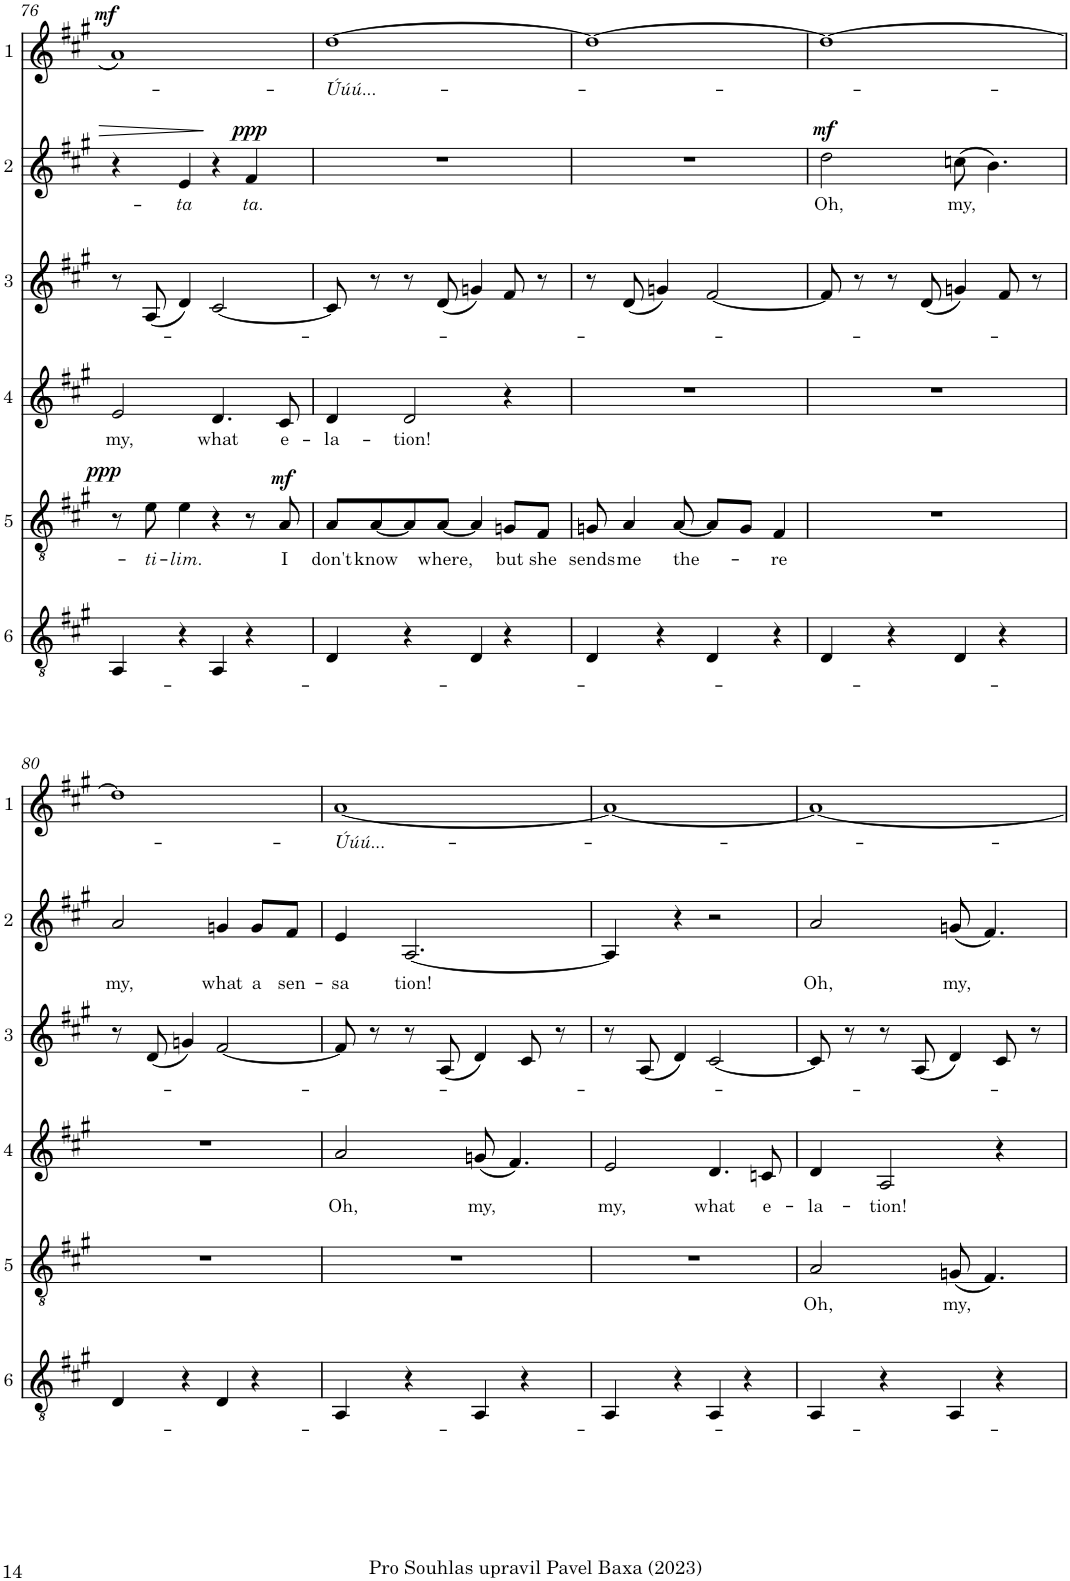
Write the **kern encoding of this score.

**kern	**kern	**text	**dynam	**kern	**text	**kern	**kern	**text	**dynam	**kern	**text	**dynam
*part6	*part5	*part5	*part5	*part4	*part4	*part3	*part2	*part2	*part2	*part1	*part1	*part1
*staff6	*staff5	*staff5	*staff5	*staff4	*staff4	*staff3	*staff2	*staff2	*staff2	*staff1	*staff1	*staff1
*I"Hlas 6	*I"Hlas 5	*	*	*I"Hlas 4	*	*I"Hlas 3	*I"Hlas 2	*	*	*I"Hlas 1	*	*
!!LO:PB:g=z
*clefGv2	*clefGv2	*	*	*clefG2	*	*clefG2	*clefG2	*	*	*clefG2	*	*
*k[f#c#g#]	*k[f#c#g#]	*	*	*k[f#c#g#]	*	*k[f#c#g#]	*k[f#c#g#]	*	*	*k[f#c#g#]	*	*
*M4/4	*M4/4	*	*	*M4/4	*	*M4/4	*M4/4	*	*	*M4/4	*	*
=76	=76	=76	=76	=76	=76	=76	=76	=76	=76	=76	=76	=76
!	!	!	!LO:DY:a	!	!LO:LY:b	!	!	!	!	!	!	!LO:DY:a
4AA/	8r	.	ppp	2e/	my,	8r	4r	.	.	1a	.	mf
!	!	!LO:LY:b	!	!	!	!	!	!	!	!	!	!
.	8e\	ti-	.	.	.	(8A/	.	.	.	.	.	.
!	!	!LO:LY:b	!	!	!	!	!	!LO:LY:b	!	!	!	!
4r	4e\	-lim.	.	.	.	4d/)	4e/	ta	.	.	.	.
!	!	!	!	!	!LO:LY:b	!	!	!	!	!	!	!
4AA/	4r	.	.	4.d/	what	[2c#/	4r	.	.	.	.	.
!	!	!	!	!	!	!	!	!LO:LY:b	!LO:DY:a	!	!	!
4r	8r	.	.	.	.	.	4f#/	ta.	ppp	.	.	.
!	!	!LO:LY:b	!LO:DY:a	!	!LO:LY:b	!	!	!	!	!	!	!
.	8A/	I	mf	8c#/	e-	.	.	.	.	.	.	.
=77	=77	=77	=77	=77	=77	=77	=77	=77	=77	=77	=77	=77
!	!	!LO:LY:b	!	!	!LO:LY:b	!	!	!	!	!	!LO:LY:b	!
4D/	8A/L	don't	.	4d/	-la-	8c#/]	1r	.	.	[1dd	Úúú...-	.
!	!	!LO:LY:b	!	!	!	!	!	!	!	!	!	!
.	[8A/	know	.	.	.	8r	.	.	.	.	.	.
!	!	!	!	!	!LO:LY:b	!	!	!	!	!	!	!
4r	8A/]	.	.	2d/	-tion!	8r	.	.	.	.	.	.
!	!	!LO:LY:b	!	!	!	!	!	!	!	!	!	!
.	[8A/J	where,	.	.	.	(8d/	.	.	.	.	.	.
4D/	4A/]	.	.	.	.	4gn/)	.	.	.	.	.	.
!	!	!LO:LY:b	!	!	!	!	!	!	!	!	!	!
4r	8Gn/L	but	.	4r	.	8f#/	.	.	.	.	.	.
!	!	!LO:LY:b	!	!	!	!	!	!	!	!	!	!
.	8F#/J	she	.	.	.	8r	.	.	.	.	.	.
=78	=78	=78	=78	=78	=78	=78	=78	=78	=78	=78	=78	=78
!	!	!LO:LY:b	!	!	!	!	!	!	!	!	!	!
4D/	8Gn/	sends	.	1r	.	8r	1r	.	.	1dd_	.	.
!	!	!LO:LY:b	!	!	!	!	!	!	!	!	!	!
.	4A/	me	.	.	.	(8d/	.	.	.	.	.	.
4r	.	.	.	.	.	4gn/)	.	.	.	.	.	.
!	!	!LO:LY:b	!	!	!	!	!	!	!	!	!	!
.	[8A/	the-	.	.	.	.	.	.	.	.	.	.
4D/	8A/L]	.	.	.	.	[2f#/	.	.	.	.	.	.
.	8G/J	.	.	.	.	.	.	.	.	.	.	.
!	!	!LO:LY:b	!	!	!	!	!	!	!	!	!	!
4r	4F#/	-re	.	.	.	.	.	.	.	.	.	.
=79	=79	=79	=79	=79	=79	=79	=79	=79	=79	=79	=79	=79
!	!	!	!	!	!	!	!	!LO:LY:b	!LO:DY:a	!	!	!
4D/	1r	.	.	1r	.	8f#/]	2dd\	Oh,	mf	1dd_	.	.
.	.	.	.	.	.	8r	.	.	.	.	.	.
4r	.	.	.	.	.	8r	.	.	.	.	.	.
.	.	.	.	.	.	(8d/	.	.	.	.	.	.
!	!	!	!	!	!	!	!	!LO:LY:b	!	!	!	!
4D/	.	.	.	.	.	4gn/)	(8ccn\	my,	.	.	.	.
.	.	.	.	.	.	.	4.b\)	.	.	.	.	.
4r	.	.	.	.	.	8f#/	.	.	.	.	.	.
.	.	.	.	.	.	8r	.	.	.	.	.	.
!!LO:LB:g=z
=80	=80	=80	=80	=80	=80	=80	=80	=80	=80	=80	=80	=80
!	!	!	!	!	!	!	!	!LO:LY:b	!	!	!	!
4D/	1r	.	.	1r	.	8r	2a/	my,	.	1dd]	.	.
.	.	.	.	.	.	(8d/	.	.	.	.	.	.
4r	.	.	.	.	.	4gn/)	.	.	.	.	.	.
!	!	!	!	!	!	!	!	!LO:LY:b	!	!	!	!
4D/	.	.	.	.	.	[2f#/	4gn/	what	.	.	.	.
!	!	!	!	!	!	!	!	!LO:LY:b	!	!	!	!
4r	.	.	.	.	.	.	8g/L	a	.	.	.	.
!	!	!	!	!	!	!	!	!LO:LY:b	!	!	!	!
.	.	.	.	.	.	.	8f#/J	sen-	.	.	.	.
=81	=81	=81	=81	=81	=81	=81	=81	=81	=81	=81	=81	=81
!	!	!	!	!	!LO:LY:b	!	!	!LO:LY:b	!	!	!LO:LY:b	!
4AA/	1r	.	.	2a/	Oh,	8f#/]	4e/	-sa	.	[1a	-Úúú...-	.
.	.	.	.	.	.	8r	.	.	.	.	.	.
!	!	!	!	!	!	!	!	!LO:LY:b	!	!	!	!
4r	.	.	.	.	.	8r	[2.A/	tion!	.	.	.	.
.	.	.	.	.	.	(8A/	.	.	.	.	.	.
!	!	!	!	!	!LO:LY:b	!	!	!	!	!	!	!
4AA/	.	.	.	(8gn/	my,	4d/)	.	.	.	.	.	.
.	.	.	.	4.f#/)	.	.	.	.	.	.	.	.
4r	.	.	.	.	.	8c#/	.	.	.	.	.	.
.	.	.	.	.	.	8r	.	.	.	.	.	.
=82	=82	=82	=82	=82	=82	=82	=82	=82	=82	=82	=82	=82
!	!	!	!	!	!LO:LY:b	!	!	!	!	!	!	!
4AA/	1r	.	.	2e/	my,	8r	4A/]	.	.	1a_	.	.
.	.	.	.	.	.	(8A/	.	.	.	.	.	.
4r	.	.	.	.	.	4d/)	4r	.	.	.	.	.
!	!	!	!	!	!LO:LY:b	!	!	!	!	!	!	!
4AA/	.	.	.	4.d/	what	[2c#/	2r	.	.	.	.	.
4r	.	.	.	.	.	.	.	.	.	.	.	.
!	!	!	!	!	!LO:LY:b	!	!	!	!	!	!	!
.	.	.	.	8cn/	e-	.	.	.	.	.	.	.
=83	=83	=83	=83	=83	=83	=83	=83	=83	=83	=83	=83	=83
!	!	!LO:LY:b	!	!	!LO:LY:b	!	!	!LO:LY:b	!	!	!	!
4AA/	2A/	Oh,	.	4d/	-la-	8c#/]	2a/	Oh,	.	1a_	.	.
.	.	.	.	.	.	8r	.	.	.	.	.	.
!	!	!	!	!	!LO:LY:b	!	!	!	!	!	!	!
4r	.	.	.	2A/	-tion!	8r	.	.	.	.	.	.
.	.	.	.	.	.	(8A/	.	.	.	.	.	.
!	!	!LO:LY:b	!	!	!	!	!	!LO:LY:b	!	!	!	!
4AA/	(8Gn/	my,	.	.	.	4d/)	(8gn/	my,	.	.	.	.
.	4.F#/)	.	.	.	.	.	4.f#/)	.	.	.	.	.
4r	.	.	.	4r	.	8c#/	.	.	.	.	.	.
.	.	.	.	.	.	8r	.	.	.	.	.	.
=	=	=	=	=	=	=	=	=	=	=	=	=
*-	*-	*-	*-	*-	*-	*-	*-	*-	*-	*-	*-	*-
